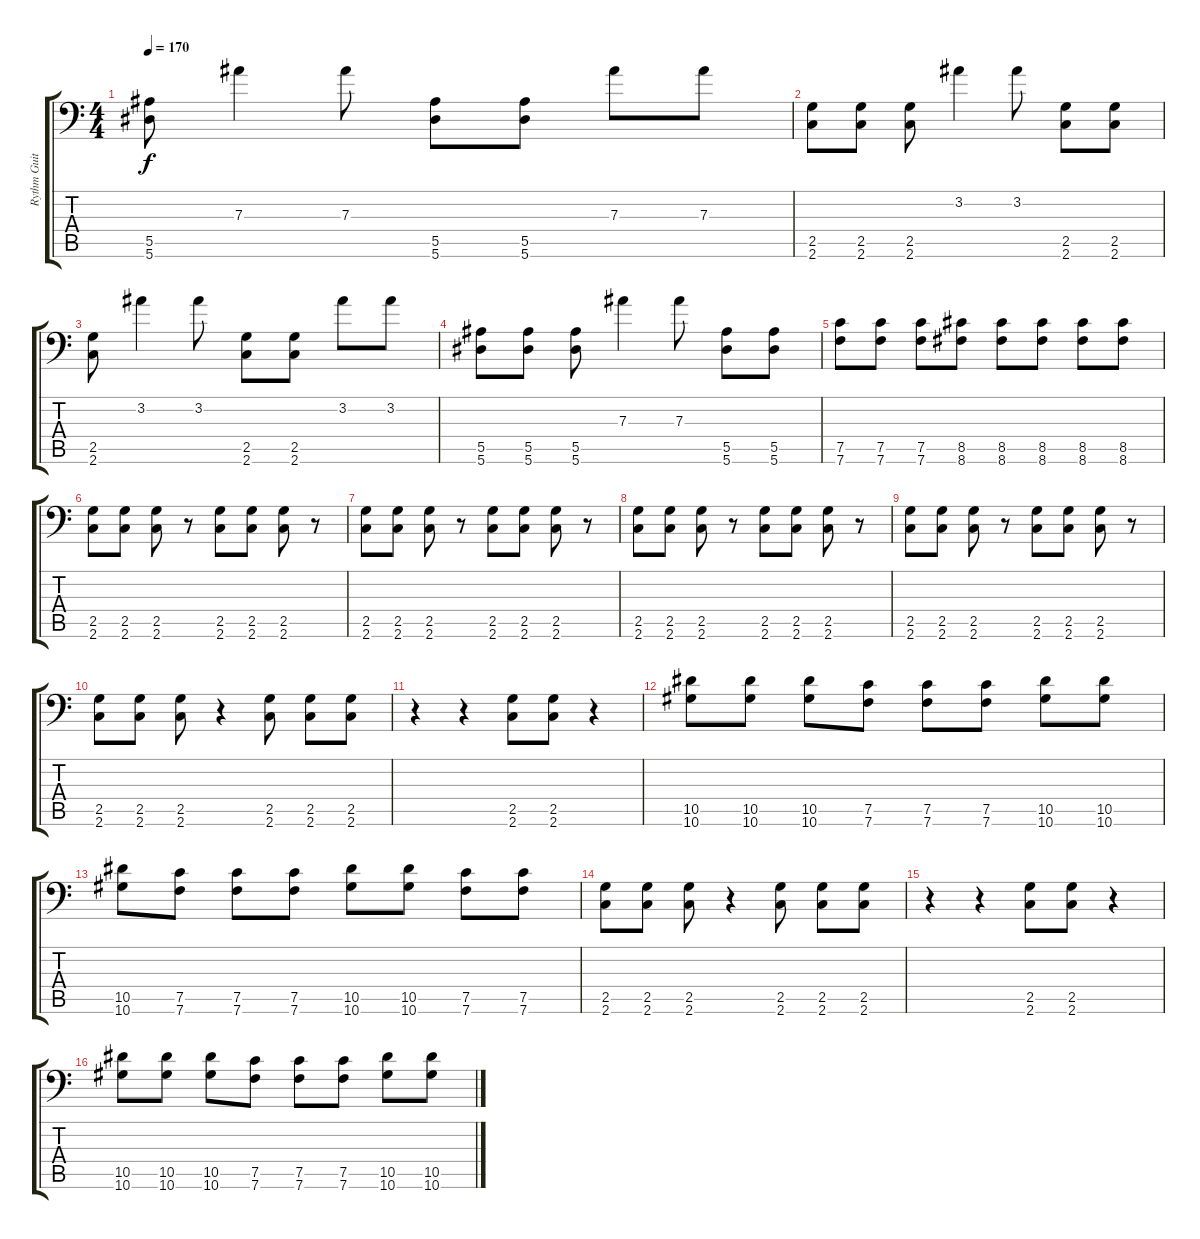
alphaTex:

\track ("Rythm Guitar" "Rythm Guit") {instrument distortionguitar}
\staff {score tabs}
\tuning (C4 G3 Eb3 Bb2 F2 Bb1) {hide}
\ts (4 4)
\tempo 170
\clef f4
\ks c
(5.5 5.6).8{dy f} 7.3.4 7.3.8 (5.5 5.6).8 (5.5 5.6).8 7.3.8 7.3.8 |
(2.5 2.6).8 (2.5 2.6).8 (2.5 2.6).8 3.2.4 3.2.8 (2.5 2.6).8 (2.5 2.6).8 |
(2.5 2.6).8 3.2.4 3.2.8 (2.5 2.6).8 (2.5 2.6).8 3.2.8 3.2.8 |
(5.5 5.6).8 (5.5 5.6).8 (5.5 5.6).8 7.3.4 7.3.8 (5.5 5.6).8 (5.5 5.6).8 |
(7.5 7.6).8 (7.5 7.6).8 (7.5 7.6).8 (8.5 8.6).8 (8.5 8.6).8 (8.5 8.6).8 (8.5 8.6).8 (8.5 8.6).8 |
(2.5 2.6).8 (2.5 2.6).8 (2.5 2.6).8 r.8 (2.5 2.6).8 (2.5 2.6).8 (2.5 2.6).8 r.8 |
(2.5 2.6).8 (2.5 2.6).8 (2.5 2.6).8 r.8 (2.5 2.6).8 (2.5 2.6).8 (2.5 2.6).8 r.8 |
(2.5 2.6).8 (2.5 2.6).8 (2.5 2.6).8 r.8 (2.5 2.6).8 (2.5 2.6).8 (2.5 2.6).8 r.8 |
(2.5 2.6).8 (2.5 2.6).8 (2.5 2.6).8 r.8 (2.5 2.6).8 (2.5 2.6).8 (2.5 2.6).8 r.8 |
(2.5 2.6).8 (2.5 2.6).8 (2.5 2.6).8 r.4 (2.5 2.6).8 (2.5 2.6).8 (2.5 2.6).8 |
r.4 r.4 (2.5 2.6).8 (2.5 2.6).8 r.4 |
(10.5 10.6).8 (10.5 10.6).8 (10.5 10.6).8 (7.5 7.6).8 (7.5 7.6).8 (7.5 7.6).8 (10.5 10.6).8 (10.5 10.6).8 |
(10.5 10.6).8 (7.5 7.6).8 (7.5 7.6).8 (7.5 7.6).8 (10.5 10.6).8 (10.5 10.6).8 (7.5 7.6).8 (7.5 7.6).8 |
(2.5 2.6).8 (2.5 2.6).8 (2.5 2.6).8 r.4 (2.5 2.6).8 (2.5 2.6).8 (2.5 2.6).8 |
r.4 r.4 (2.5 2.6).8 (2.5 2.6).8 r.4 |
(10.5 10.6).8 (10.5 10.6).8 (10.5 10.6).8 (7.5 7.6).8 (7.5 7.6).8 (7.5 7.6).8 (10.5 10.6).8 (10.5 10.6).8
